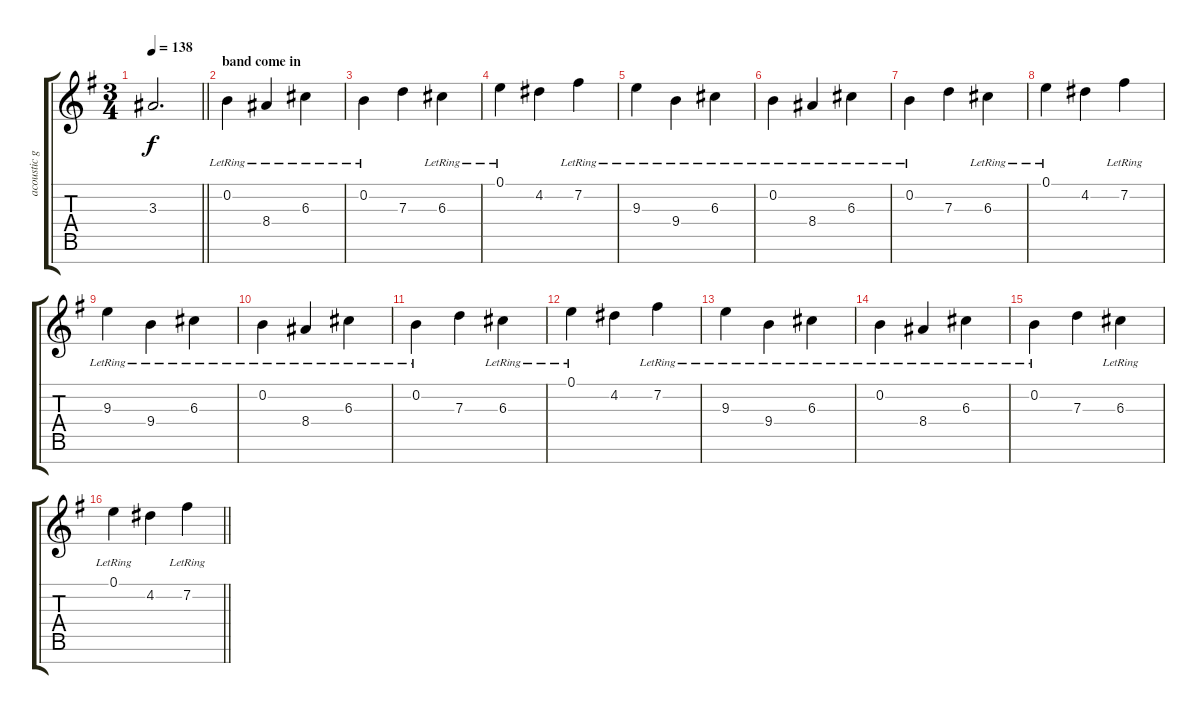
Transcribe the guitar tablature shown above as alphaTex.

\track ("acoustic guitar" "acoustic g") {instrument acousticguitarnylon}
\staff {score tabs}
\tuning (E4 B3 G3 D3 A2 E2 B1) {hide}
\ts (3 4)
\tempo 138
\clef g2
\barLineRight lightlight
\ks eminor
3.3.2{d dy f} |
\section ("" "band come in")
0.2{lr}.4{volume 12} 8.4{lr}.4 6.3{lr}.4 |
0.2{lr}.4 7.3.4 6.3{lr}.4 |
0.1{lr}.4 4.2.4 7.2{lr}.4 |
9.3{lr}.4 9.4{lr}.4 6.3{lr}.4 |
0.2{lr}.4 8.4{lr}.4 6.3{lr}.4 |
0.2{lr}.4 7.3.4 6.3{lr}.4 |
0.1{lr}.4 4.2.4 7.2{lr}.4 |
9.3{lr}.4 9.4{lr}.4 6.3{lr}.4 |
0.2{lr}.4 8.4{lr}.4 6.3{lr}.4 |
0.2{lr}.4 7.3.4 6.3{lr}.4 |
0.1{lr}.4 4.2.4 7.2{lr}.4 |
9.3{lr}.4 9.4{lr}.4 6.3{lr}.4 |
0.2{lr}.4 8.4{lr}.4 6.3{lr}.4 |
0.2{lr}.4 7.3.4 6.3{lr}.4 |
\barLineRight lightlight
0.1{lr}.4 4.2.4 7.2{lr}.4
